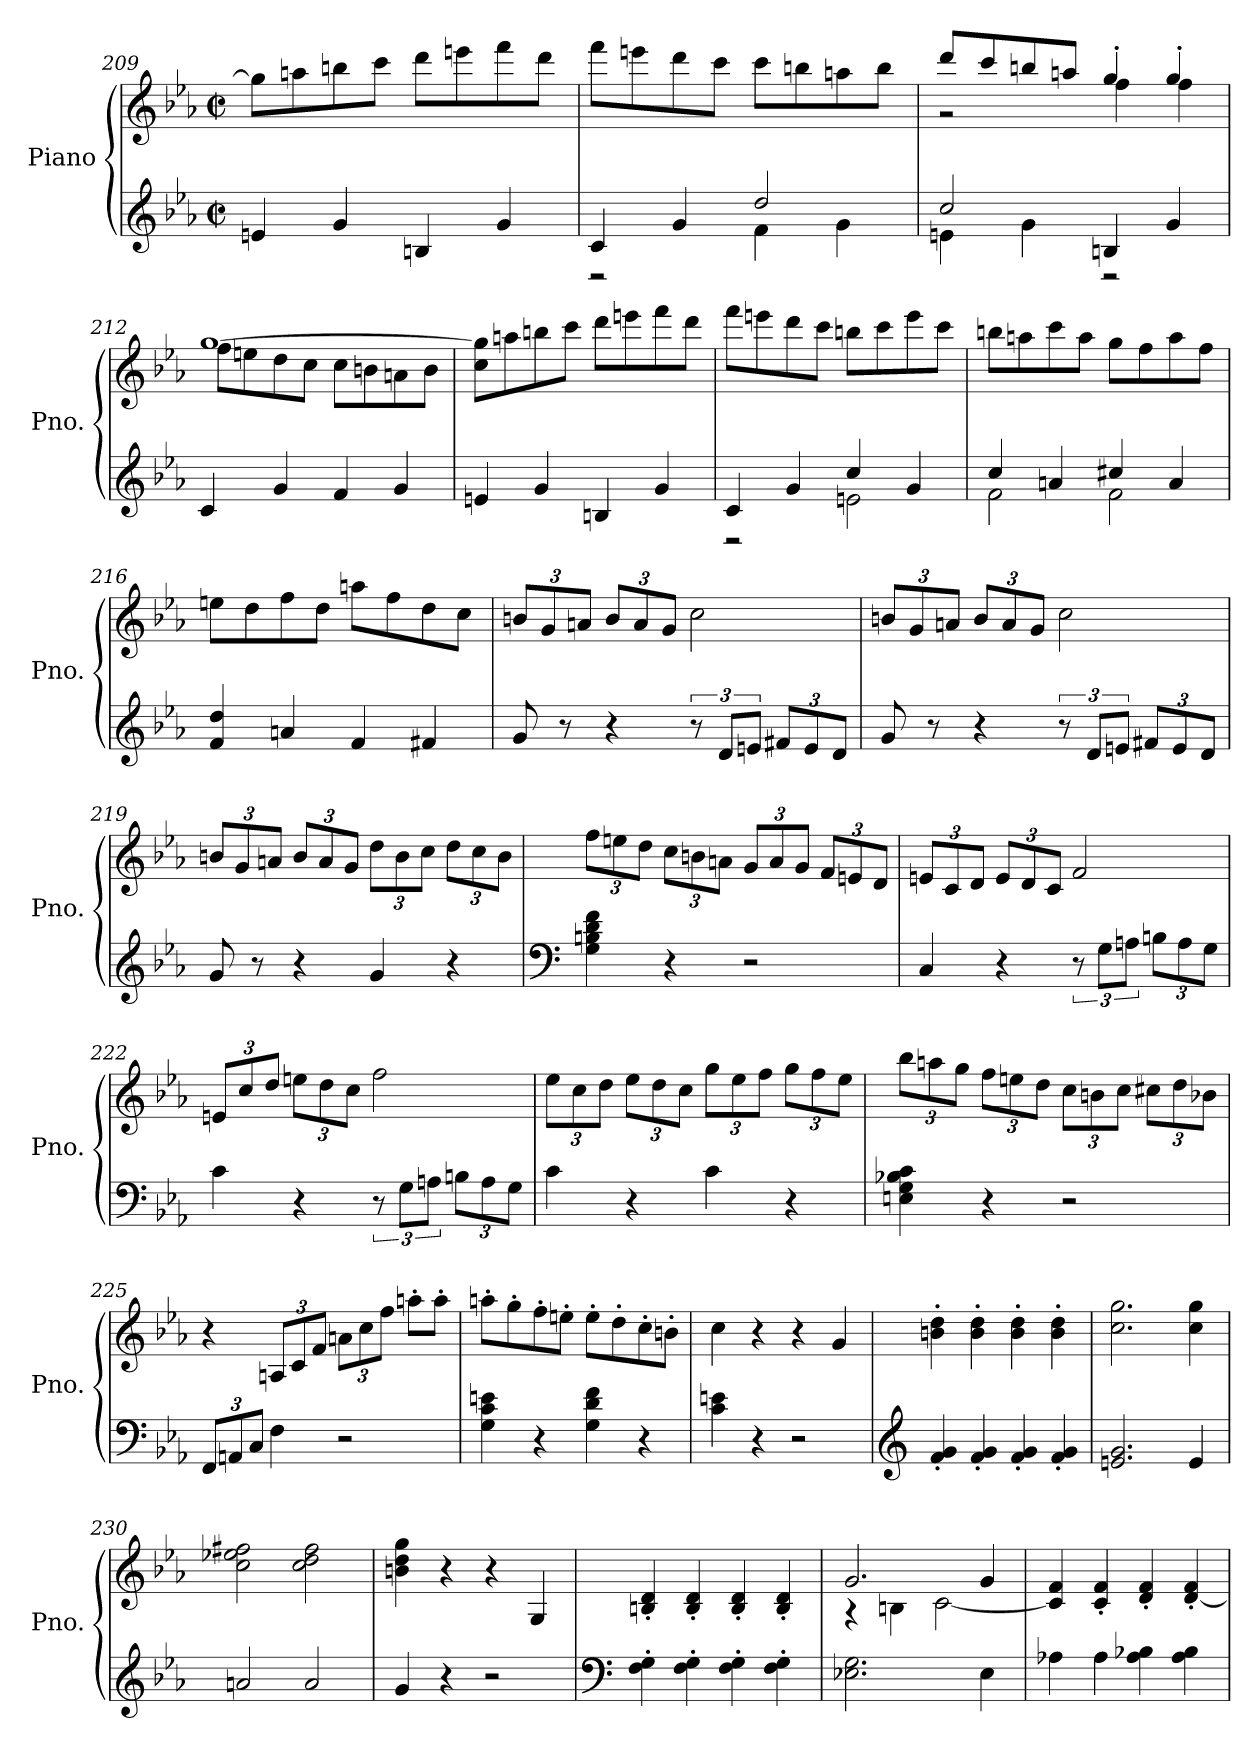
**kern	**kern
*part1	*part1
*staff2	*staff1
*I"Piano	*
*I'Pno.	*
*clefG2	*clefG2
*k[b-e-a-]	*k[b-e-a-]
*M2/2	*M2/2
*met(c|)	*met(c|)
=209	=209
4en/	8gg\L]
.	8aan\
4g/	8bbn\
.	8ccc\J
4Bn/	8ddd\L
.	8eeen\
4g/	8fff\
.	8ddd\J
!!LO:LB:g=z
=210	=210
*^	*
4c/	2r	8fff\L
.	.	8eeen\
4g/	.	8ddd\
.	.	8ccc\J
2dd/	4f\	8ccc\L
.	.	8bbn\
.	4g\	8aan\
.	.	8bb\J
=211	=211	=211
*	*	*^
2cc/	4en\	8ddd/L	2r
.	.	8ccc/	.
.	4g\	8bbn/	.
.	.	8aan/J	.
4Bn/	2r	4gg'/	4ff\
4g/	.	4gg'/	4ff\
*v	*v	*	*
=212	=212	=212
4c/	[1gg	8ff\L
.	.	8een\
4g/	.	8dd\
.	.	8cc\J
4f/	.	8cc\L
.	.	8bn\
4g/	.	8an\
.	.	8b\J
*	*v	*v
!!LO:LB:g=z
=213	=213
4en/	8cc\ 8gg\]L
.	8aan\
4g/	8bbn\
.	8ccc\J
4Bn/	8ddd\L
.	8eeen\
4g/	8fff\
.	8ddd\J
=214	=214
*^	*
4c/	2r	8fff\L
.	.	8eeen\
4g/	.	8ddd\
.	.	8ccc\J
4cc/	2en\	8bbn\L
.	.	8ccc\
4g/	.	8eee\
.	.	8ccc\J
=215	=215	=215
4cc/	2f\	8bbn\L
.	.	8aan\
4an/	.	8ccc\
.	.	8aa\J
4cc#X/	2f\	8gg\L
.	.	8ff\
4a/	.	8aa\
.	.	8ff\J
*v	*v	*
=216	=216
4f/ 4dd/	8een\L
.	8dd\
4an/	8ff\
.	8dd\J
4f/	8aan\L
.	8ff\
4f#X/	8dd\
.	8cc\J
!!LO:LB:g=z
=217	=217
*	*Xbrackettup
8g/	12bn/L
.	12g/
8r	.
.	12an/J
4r	12b/L
.	12a/
.	12g/J
12r	2cc\
12d/L	.
12en/J	.
*Xbrackettup	*
12f#X/L	.
12e/	.
12d/J	.
=218	=218
8g/	12bn/L
.	12g/
8r	.
.	12an/J
4r	12b/L
.	12a/
.	12g/J
*brackettup	*
12r	2cc\
12d/L	.
12en/J	.
*Xbrackettup	*
12f#X/L	.
12e/	.
12d/J	.
=219	=219
8g/	12bn/L
.	12g/
8r	.
.	12an/J
4r	12b/L
.	12a/
.	12g/J
4g/	12dd\L
.	12b\
.	12cc\J
4r	12dd\L
.	12cc\
.	12b\J
!!LO:LB:g=z
=220	=220
*clefF4	*
4G\ 4Bn\ 4d\ 4f\	12ff\L
.	12een\
.	12dd\J
4r	12cc\L
.	12bn\
.	12an\J
2r	12g/L
.	12a/
.	12g/J
.	12f/L
.	12en/
.	12d/J
=221	=221
4C/	12en/L
.	12c/
.	12d/J
4r	12e/L
.	12d/
.	12c/J
*brackettup	*
12r	2f/
12G\L	.
12An\J	.
*Xbrackettup	*
12Bn\L	.
12A\	.
12G\J	.
=222	=222
4c\	12en/L
.	12cc/
.	12dd/J
4r	12een\L
.	12dd\
.	12cc\J
*brackettup	*
12r	2ff\
12G\L	.
12An\J	.
*Xbrackettup	*
12Bn\L	.
12A\	.
12G\J	.
!!LO:LB:g=z
=223	=223
4c\	12ee-\L
.	12cc\
.	12dd\J
4r	12ee-\L
.	12dd\
.	12cc\J
4c\	12gg\L
.	12ee-\
.	12ff\J
4r	12gg\L
.	12ff\
.	12ee-\J
=224	=224
4En\ 4G\ 4B-X\ 4c\	12bb-\L
.	12aan\
.	12gg\J
4r	12ff\L
.	12een\
.	12dd\J
2r	12cc\L
.	12bn\
.	12cc\J
.	12cc#X\L
.	12dd\
.	12b-X\J
=225	=225
12FF/L	4r
12AAn/	.
12C/J	.
4F\	12An/L
.	12c/
.	12f/J
2r	12an\L
.	12cc\
.	12ff\J
.	8aan'\L
.	8aa'\J
!!LO:PB:g=z
=226	=226
4G\ 4c\ 4en\	8aan'\L
.	8gg'\
4r	8ff'\
.	8een'\J
4G\ 4d\ 4f\	8ee'\L
.	8dd'\
4r	8cc'\
.	8bn'\J
=227	=227
4c\ 4en\	4cc\
4r	4r
2r	4r
.	4g/
=228	=228
*clefG2	*
4f/' 4g/'	4bn\' 4dd\'
4f/' 4g/'	4b\' 4dd\'
4f/' 4g/'	4b\' 4dd\'
4f/' 4g/'	4b\' 4dd\'
=229	=229
2.en/ 2.g/	2.cc\ 2.gg\
4e/	4cc\ 4gg\
=230	=230
2an/	2cc\ 2ee-X\ 2ff#X\
2a/	2cc\ 2dd\ 2ff#\
=231	=231
4g/	4bn\ 4dd\ 4gg\
4r	4r
2r	4r
.	4G/
=232	=232
*clefF4	*
4F\' 4G\'	4Bn/' 4d/'
4F\' 4G\'	4B/' 4d/'
4F\' 4G\'	4B/' 4d/'
4F\' 4G\'	4B/' 4d/'
!!LO:LB:g=z
=233	=233
*	*^
2.E-X\ 2.G\	2.g/	4r
.	.	4Bn\
.	.	[2c\
4E-\	4g/	.
*	*v	*v
=234	=234
4A-X\	4c/] 4f/
4A-\	4c/' 4f/'
4A-\ 4B-X\	4d/' 4f/'
4A-\ 4B-\	[4d/' 4f/'
=	=
*-	*-
